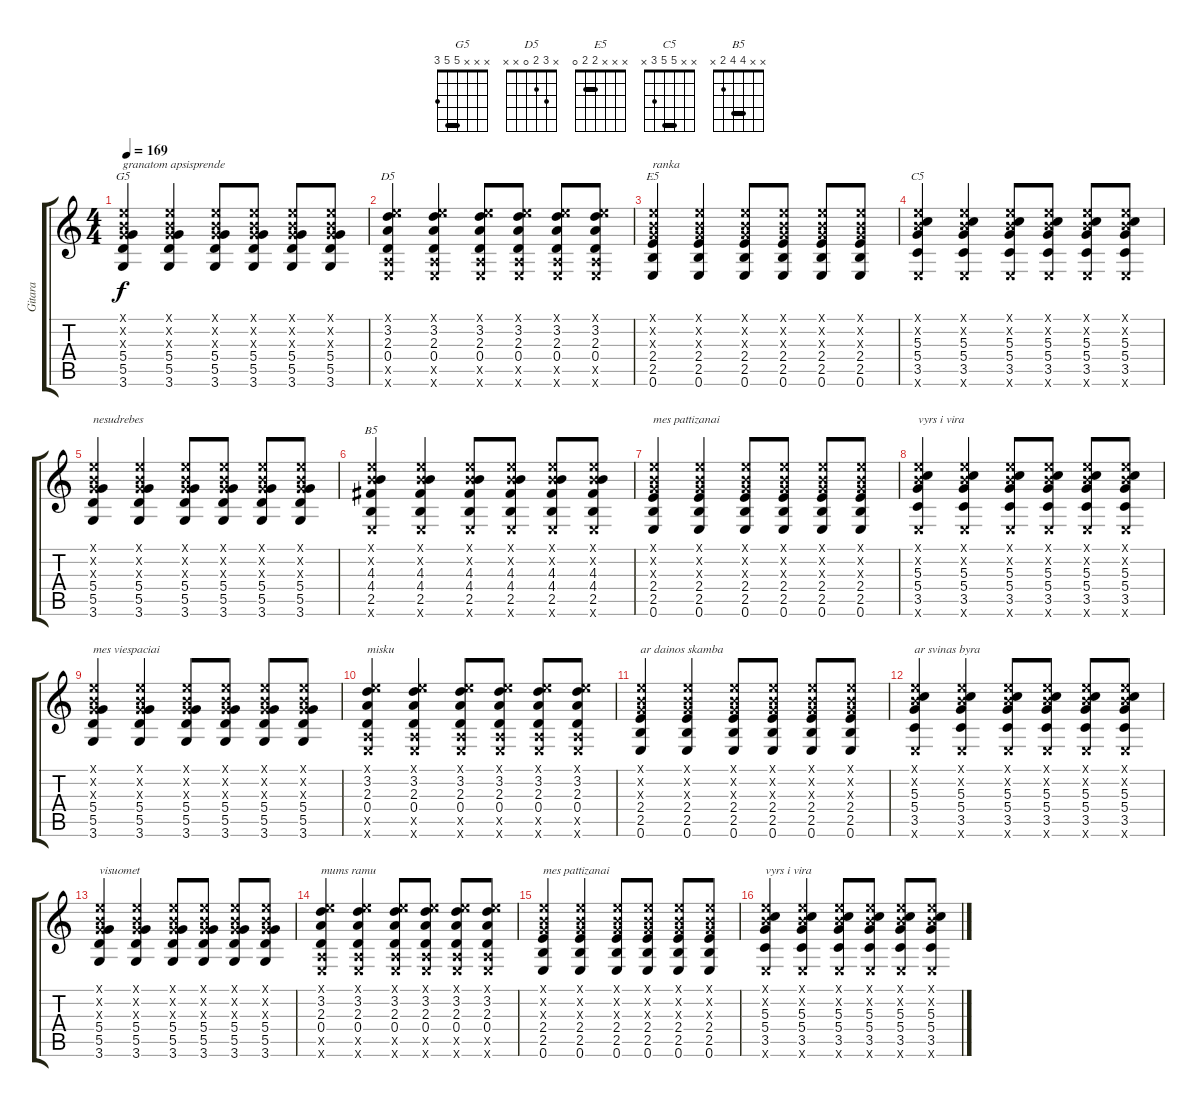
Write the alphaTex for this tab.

\track ("Gitara" "Gitara") {instrument acousticguitarsteel}
\staff {score tabs}
\tuning (E4 B3 G3 D3 A2 E2) {hide}
\chord ("G5" x x x 5 5 3) {barre 5}
\chord ("D5" x 3 2 0 x x)
\chord ("E5" x x x 2 2 0) {barre 2}
\chord ("C5" x x 5 5 3 x) {barre 5}
\chord ("B5" x x 4 4 2 x) {barre 4}
\ts (4 4)
\tempo 169
\clef g2
\ks c
(0.1{x} 0.2{x} 0.3{x} 5.4 5.5 3.6).4{ch "G5" txt "granatom apsisprende" dy f} (0.1{x} 0.2{x} 0.3{x} 5.4 5.5 3.6).4 (0.1{x} 0.2{x} 0.3{x} 5.4 5.5 3.6).8 (0.1{x} 0.2{x} 0.3{x} 5.4 5.5 3.6).8 (0.1{x} 0.2{x} 0.3{x} 5.4 5.5 3.6).8 (0.1{x} 0.2{x} 0.3{x} 5.4 5.5 3.6).8 |
(0.1{x} 3.2 2.3 0.4 0.5{x} 0.6{x}).4{ch "D5"} (0.1{x} 3.2 2.3 0.4 0.5{x} 0.6{x}).4 (0.1{x} 3.2 2.3 0.4 0.5{x} 0.6{x}).8 (0.1{x} 3.2 2.3 0.4 0.5{x} 0.6{x}).8 (0.1{x} 3.2 2.3 0.4 0.5{x} 0.6{x}).8 (0.1{x} 3.2 2.3 0.4 0.5{x} 0.6{x}).8 |
(0.1{x} 0.2{x} 0.3{x} 2.4 2.5 0.6).4{ch "E5" txt "ranka"} (0.1{x} 0.2{x} 0.3{x} 2.4 2.5 0.6).4 (0.1{x} 0.2{x} 0.3{x} 2.4 2.5 0.6).8 (0.1{x} 0.2{x} 0.3{x} 2.4 2.5 0.6).8 (0.1{x} 0.2{x} 0.3{x} 2.4 2.5 0.6).8 (0.1{x} 0.2{x} 0.3{x} 2.4 2.5 0.6).8 |
(0.1{x} 0.2{x} 5.3 5.4 3.5 0.6{x}).4{ch "C5"} (0.1{x} 0.2{x} 5.3 5.4 3.5 0.6{x}).4 (0.1{x} 0.2{x} 5.3 5.4 3.5 0.6{x}).8 (0.1{x} 0.2{x} 5.3 5.4 3.5 0.6{x}).8 (0.1{x} 0.2{x} 5.3 5.4 3.5 0.6{x}).8 (0.1{x} 0.2{x} 5.3 5.4 3.5 0.6{x}).8 |
(0.1{x} 0.2{x} 0.3{x} 5.4 5.5 3.6).4{txt "nesudrebes"} (0.1{x} 0.2{x} 0.3{x} 5.4 5.5 3.6).4 (0.1{x} 0.2{x} 0.3{x} 5.4 5.5 3.6).8 (0.1{x} 0.2{x} 0.3{x} 5.4 5.5 3.6).8 (0.1{x} 0.2{x} 0.3{x} 5.4 5.5 3.6).8 (0.1{x} 0.2{x} 0.3{x} 5.4 5.5 3.6).8 |
(0.1{x} 0.2{x} 4.3 4.4 2.5 0.6{x}).4{ch "B5"} (0.1{x} 0.2{x} 4.3 4.4 2.5 0.6{x}).4 (0.1{x} 0.2{x} 4.3 4.4 2.5 0.6{x}).8 (0.1{x} 0.2{x} 4.3 4.4 2.5 0.6{x}).8 (0.1{x} 0.2{x} 4.3 4.4 2.5 0.6{x}).8 (0.1{x} 0.2{x} 4.3 4.4 2.5 0.6{x}).8 |
(0.1{x} 0.2{x} 0.3{x} 2.4 2.5 0.6).4{txt "mes pattizanai"} (0.1{x} 0.2{x} 0.3{x} 2.4 2.5 0.6).4 (0.1{x} 0.2{x} 0.3{x} 2.4 2.5 0.6).8 (0.1{x} 0.2{x} 0.3{x} 2.4 2.5 0.6).8 (0.1{x} 0.2{x} 0.3{x} 2.4 2.5 0.6).8 (0.1{x} 0.2{x} 0.3{x} 2.4 2.5 0.6).8 |
(0.1{x} 0.2{x} 5.3 5.4 3.5 0.6{x}).4{txt "vyrs i vira"} (0.1{x} 0.2{x} 5.3 5.4 3.5 0.6{x}).4 (0.1{x} 0.2{x} 5.3 5.4 3.5 0.6{x}).8 (0.1{x} 0.2{x} 5.3 5.4 3.5 0.6{x}).8 (0.1{x} 0.2{x} 5.3 5.4 3.5 0.6{x}).8 (0.1{x} 0.2{x} 5.3 5.4 3.5 0.6{x}).8 |
(0.1{x} 0.2{x} 0.3{x} 5.4 5.5 3.6).4{txt "mes viespaciai"} (0.1{x} 0.2{x} 0.3{x} 5.4 5.5 3.6).4 (0.1{x} 0.2{x} 0.3{x} 5.4 5.5 3.6).8 (0.1{x} 0.2{x} 0.3{x} 5.4 5.5 3.6).8 (0.1{x} 0.2{x} 0.3{x} 5.4 5.5 3.6).8 (0.1{x} 0.2{x} 0.3{x} 5.4 5.5 3.6).8 |
(0.1{x} 3.2 2.3 0.4 0.5{x} 0.6{x}).4{txt "misku"} (0.1{x} 3.2 2.3 0.4 0.5{x} 0.6{x}).4 (0.1{x} 3.2 2.3 0.4 0.5{x} 0.6{x}).8 (0.1{x} 3.2 2.3 0.4 0.5{x} 0.6{x}).8 (0.1{x} 3.2 2.3 0.4 0.5{x} 0.6{x}).8 (0.1{x} 3.2 2.3 0.4 0.5{x} 0.6{x}).8 |
(0.1{x} 0.2{x} 0.3{x} 2.4 2.5 0.6).4{txt "ar dainos skamba"} (0.1{x} 0.2{x} 0.3{x} 2.4 2.5 0.6).4 (0.1{x} 0.2{x} 0.3{x} 2.4 2.5 0.6).8 (0.1{x} 0.2{x} 0.3{x} 2.4 2.5 0.6).8 (0.1{x} 0.2{x} 0.3{x} 2.4 2.5 0.6).8 (0.1{x} 0.2{x} 0.3{x} 2.4 2.5 0.6).8 |
(0.1{x} 0.2{x} 5.3 5.4 3.5 0.6{x}).4{txt "ar svinas byra"} (0.1{x} 0.2{x} 5.3 5.4 3.5 0.6{x}).4 (0.1{x} 0.2{x} 5.3 5.4 3.5 0.6{x}).8 (0.1{x} 0.2{x} 5.3 5.4 3.5 0.6{x}).8 (0.1{x} 0.2{x} 5.3 5.4 3.5 0.6{x}).8 (0.1{x} 0.2{x} 5.3 5.4 3.5 0.6{x}).8 |
(0.1{x} 0.2{x} 0.3{x} 5.4 5.5 3.6).4{txt "visuomet "} (0.1{x} 0.2{x} 0.3{x} 5.4 5.5 3.6).4 (0.1{x} 0.2{x} 0.3{x} 5.4 5.5 3.6).8 (0.1{x} 0.2{x} 0.3{x} 5.4 5.5 3.6).8 (0.1{x} 0.2{x} 0.3{x} 5.4 5.5 3.6).8 (0.1{x} 0.2{x} 0.3{x} 5.4 5.5 3.6).8 |
(0.1{x} 3.2 2.3 0.4 0.5{x} 0.6{x}).4{txt "mums ramu"} (0.1{x} 3.2 2.3 0.4 0.5{x} 0.6{x}).4 (0.1{x} 3.2 2.3 0.4 0.5{x} 0.6{x}).8 (0.1{x} 3.2 2.3 0.4 0.5{x} 0.6{x}).8 (0.1{x} 3.2 2.3 0.4 0.5{x} 0.6{x}).8 (0.1{x} 3.2 2.3 0.4 0.5{x} 0.6{x}).8 |
(0.1{x} 0.2{x} 0.3{x} 2.4 2.5 0.6).4{txt "mes pattizanai"} (0.1{x} 0.2{x} 0.3{x} 2.4 2.5 0.6).4 (0.1{x} 0.2{x} 0.3{x} 2.4 2.5 0.6).8 (0.1{x} 0.2{x} 0.3{x} 2.4 2.5 0.6).8 (0.1{x} 0.2{x} 0.3{x} 2.4 2.5 0.6).8 (0.1{x} 0.2{x} 0.3{x} 2.4 2.5 0.6).8 |
(0.1{x} 0.2{x} 5.3 5.4 3.5 0.6{x}).4{txt "vyrs i vira"} (0.1{x} 0.2{x} 5.3 5.4 3.5 0.6{x}).4 (0.1{x} 0.2{x} 5.3 5.4 3.5 0.6{x}).8 (0.1{x} 0.2{x} 5.3 5.4 3.5 0.6{x}).8 (0.1{x} 0.2{x} 5.3 5.4 3.5 0.6{x}).8 (0.1{x} 0.2{x} 5.3 5.4 3.5 0.6{x}).8
